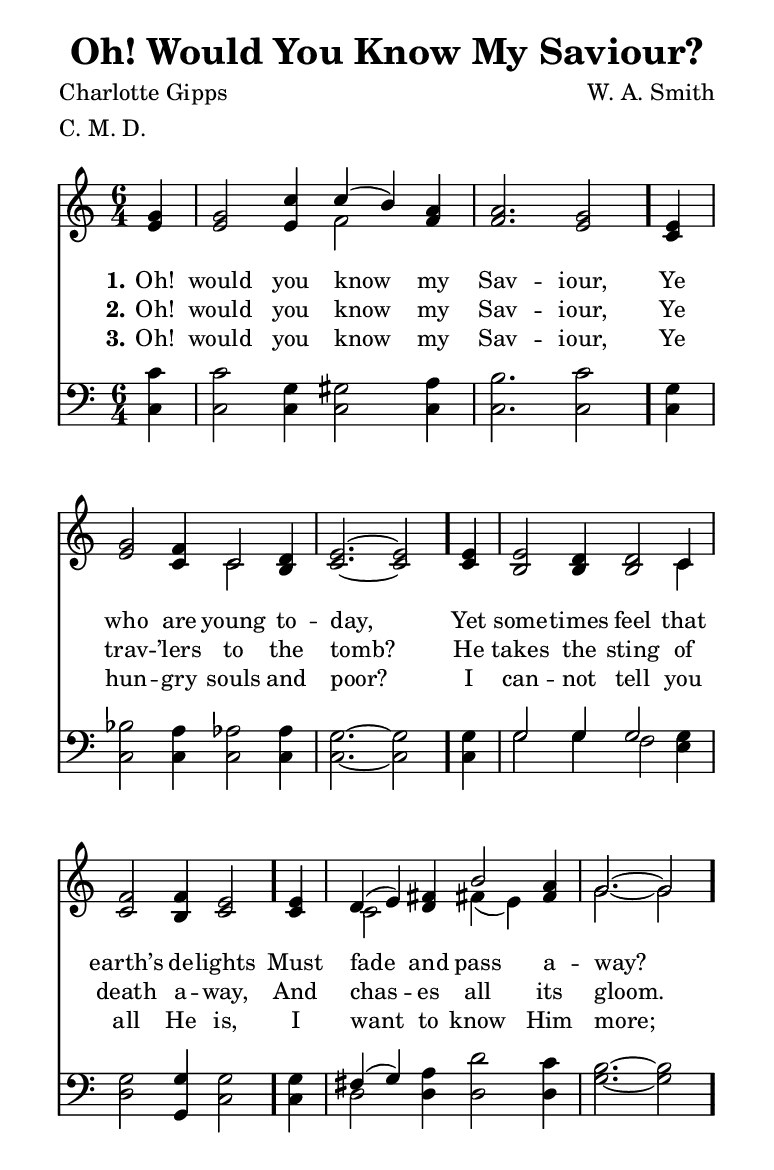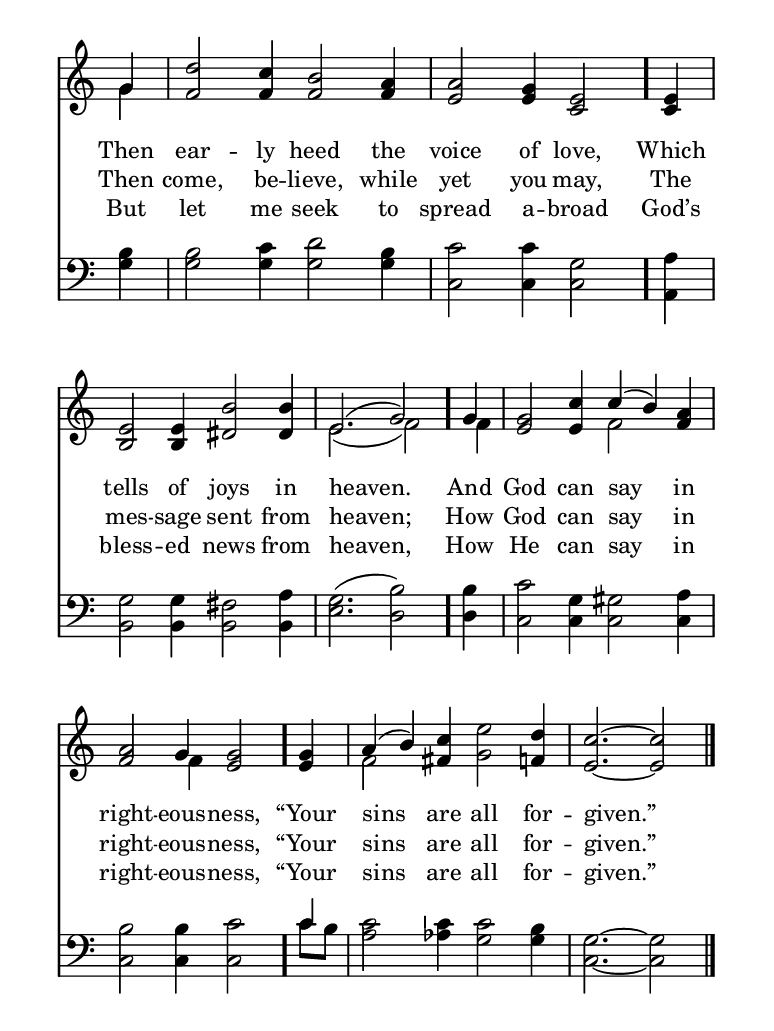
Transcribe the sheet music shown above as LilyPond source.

\include "common/global.ily"
\paper {
  \include "common/paper.ily"
}

\header{
  %children
  hymnnumber = "354"
  title = "Oh! Would You Know My Saviour?" % not found at hymnary.org
  tunename = "Spes Celestis"
  meter = "C. M. D."
  poet = "Charlotte Gipps" % not found at hymnary.org
  composer = "W. A. Smith" % see https://hymnary.org/tune/awake_glad_soul_awake_smith
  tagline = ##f
}

global = {
  \include "common/overrides.ily"
  \override Staff.TimeSignature.style = #'numbered
  \time 6/4
  \override Score.MetronomeMark.transparent = ##t % hide all fermata changes too
  \tempo 4=130
  \key c \major
  \partial 4
  \autoBeamOff
}

notesSoprano = {
\global
\relative c'' {

  g4 | g2 c4 c( b) a | a2. g2
  e4 | g2 f4 c2 d4 | e2. ~ e2 \eogbreak
  e4 | e2 d4 d2 c4 | f2 f4 e2
  e4 | d( e) fis b2 a4 | g2. ~ g2 \eogbreak
  g4 | d'2 c4 b2 a4 | a2 g4 e2
  e4 | e2 e4 b'2 b4 | e,2.( g2) \eogbreak
  g4 | g2 c4 c( b) a | a2 g4 g2
  g4 | a( b) c e2 d4 | c2. ~ c2

  \bar "|."

}
}

notesAlto = {
\global
\relative e' {

  e4 e2 e4 f2 f4 | f2. e2
  c4 | e2 c4 c2 b4 | c2. ~ c2
  c4 | b2 b4 b2 c4 | c2 b4 c2
  c4 | c2 d4 fis!( e) fis | g2. ~ g2
  g4 | f2 f4 f2 f4 | e2 e4 c2
  c4 | b2 b4 dis2 dis4 | e2.( f2)
  f4 | e2 e4 f2 f4 | f2 f4 e2
  e4 | f2 fis4 g2 f4 | e2. ~ e2 % original fails to make last `f4` natural

}
}

notesTenor = {
\global
\relative a {

  c4 | c2 g4 gis2 a4 | b2. c2
  g4 | bes2 a4 aes2 aes4 | g2. ~ g2
  g4 | g2 g4 g2 g4 | g2 g4 g2
  g4 | fis4( g) a d2 c4 | b2. ~ b2
  b4 | b2 c4 d2 b4 | c2 c4 g2
  a4 | g2 g4 fis2 a4 | g2.( b2)
  b4 | c2 g4 gis2 a4 | b2 b4 c2
  c4 | c2 c4 c2 b4 | g2. ~ g2

}
}

notesBass = {
\global
\relative f {

  c4 | c2 c4 c2 c4 | c2. c2
  c4 | c2 c4 c2 c4 | c2. ~ c2
  c4 | g'2 g4 f2 e4 | d2 g,4 c2
  c4 | d2 d4 d2 d4 | g2. ~ g2
  g4 | g2 g4 g2 g4 | c,2 c4 c2
  a4 | b2 b4 b2 b4 | e2.( d2)
  d4 | c2 c4 c2 c4 | c2 c4 c2
  c'8[ b] | a2 aes4 g2 g4 | c,2. ~ c2

}
}

wordsA = \lyricmode {
\set stanza = "1."

Oh! would you know my Sav -- iour, \bar "."
Ye who are young to -- day, \bar "."
Yet some -- times feel that earth’s de -- lights \bar "."
Must fade and pass a -- way? \bar "."
Then ear -- ly heed the voice of love, \bar "."
Which tells of joys in heaven. \bar "."
And God can say in right -- eous -- ness, \bar "."
“Your sins are all for -- given.” \bar "."

}

wordsB = \lyricmode {
\set stanza = "2."

Oh! would you know my Sav -- iour,
Ye trav -- ’lers to the tomb?
He takes the sting of death a -- way,
And chas -- es all its gloom.
Then come, be -- lieve, while yet you may,
The mes -- sage sent from heaven;
How God can say in right -- eous -- ness,
“Your sins are all for -- given.”

}

wordsC = \lyricmode {
\set stanza = "3."

Oh! would you know my Sav -- iour,
Ye hun -- gry souls and poor?
I can -- not tell you all He is,
I want to know Him more;
But let me seek to spread a -- broad
God’s bless -- ed news from heaven,
How He can say in right -- eous -- ness,
“Your sins are all for -- given.”

}

\score {
  \context ChoirStaff <<
    \context Staff = upper <<
      \set Staff.autoBeaming = ##f
      \set ChoirStaff.systemStartDelimiter = #'SystemStartBar
      \set ChoirStaff.printPartCombineTexts = ##f
      \partcombine #'(2 . 11) \notesSoprano \notesAlto
      \context NullVoice = sopranos { \voiceOne << \notesSoprano >> }
      \context Lyrics = one   \lyricsto sopranos \wordsA
      \context Lyrics = two   \lyricsto sopranos \wordsB
      \context Lyrics = three \lyricsto sopranos \wordsC
    >>
    \context Staff = men <<
      \set Staff.autoBeaming = ##f
      \clef bass
      \set ChoirStaff.printPartCombineTexts = ##f
      \partcombine #'(2 . 11) \notesTenor \notesBass
    >>
  >>
  \layout {
    \include "common/layout.ily"
  }
  #(cond ((ly:get-option 'eog-midi-permitted) #{ \midi{
    \include "common/midi.ily"
  } #}))
}

\version "2.19.49"  % necessary for upgrading to future LilyPond versions.

% vi:set et ts=2 sw=2 ai nocindent syntax=lilypond:
